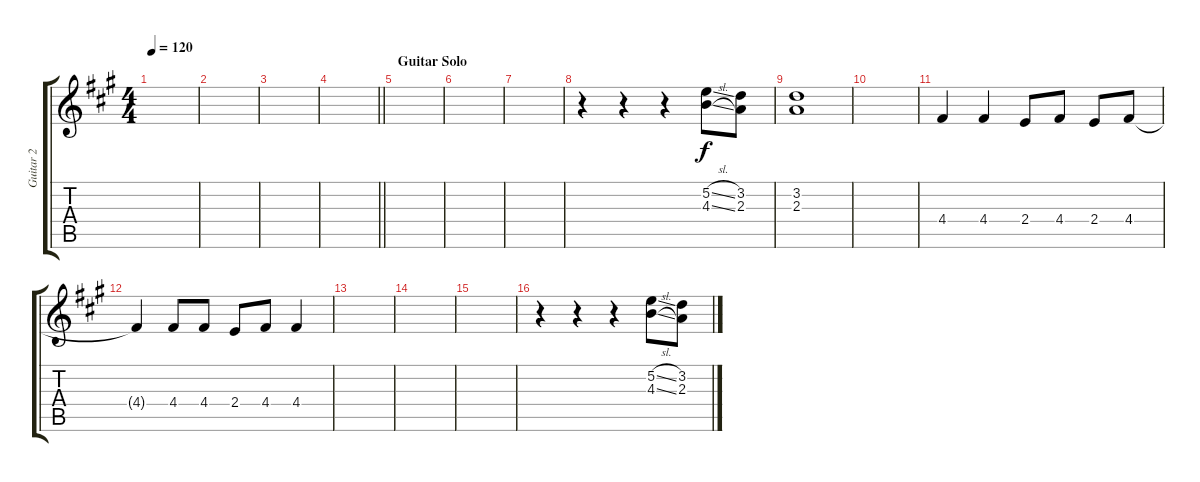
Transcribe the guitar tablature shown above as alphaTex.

\track ("Guitar 2" "Guitar 2") {instrument electricguitarjazz}
\staff {score tabs}
\tuning (E4 B3 G3 D3 A2 E2) {hide}
\ts (4 4)
\tempo 120
\clef g2
\ks f#minor
|
|
|
\barLineRight lightlight
|
\section ("" "Guitar Solo")
|
|
|
r.4 r.4 r.4 (5.2{sl} 4.3{sl}).8 (3.2 2.3).8 |
(3.2 2.3).1 |
|
4.4.4 4.4.4 2.4.8 4.4.8 2.4.8 4.4.8 |
4.4{t}.4 4.4.8 4.4.8 2.4.8 4.4.8 4.4.4 |
|
|
|
r.4 r.4 r.4 (5.2{sl} 4.3{sl}).8 (3.2 2.3).8
